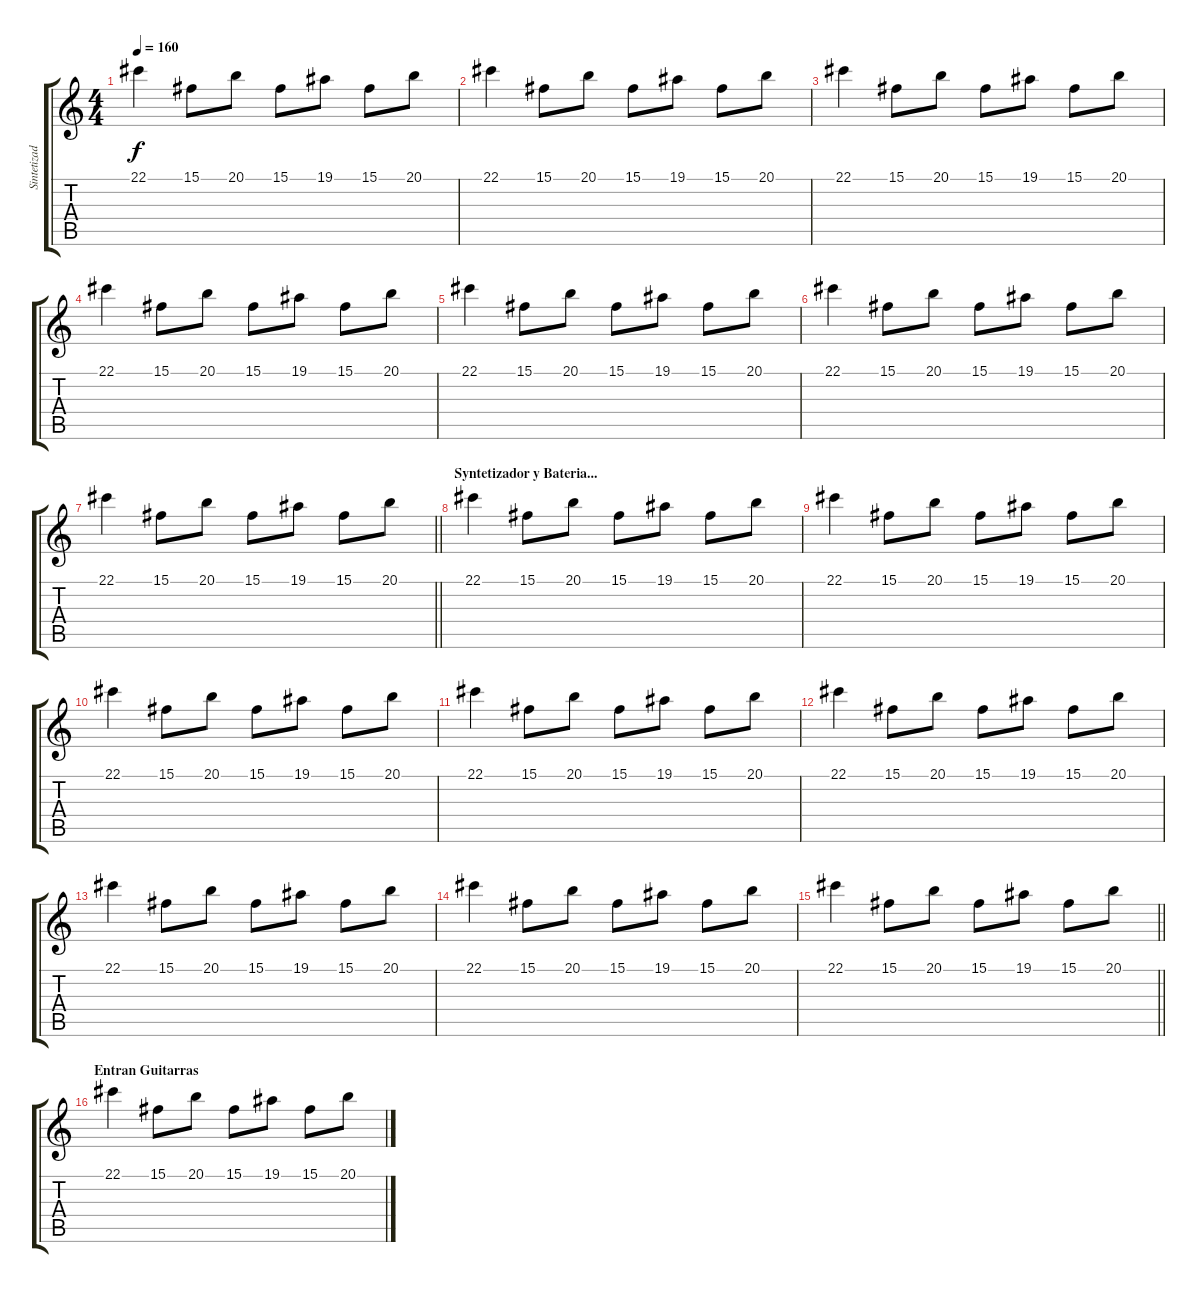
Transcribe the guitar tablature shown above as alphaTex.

\track ("Sintetizador" "Sintetizad") {instrument lead2sawtooth}
\staff {score tabs}
\tuning (Eb4 Bb3 Gb3 Db3 Ab2 Eb2) {hide}
\ts (4 4)
\tempo 160
\clef g2
\ks c
22.1.4{dy f} 15.1.8 20.1.8 15.1.8 19.1.8 15.1.8 20.1.8 |
22.1.4 15.1.8 20.1.8 15.1.8 19.1.8 15.1.8 20.1.8 |
22.1.4 15.1.8 20.1.8 15.1.8 19.1.8 15.1.8 20.1.8 |
22.1.4 15.1.8 20.1.8 15.1.8 19.1.8 15.1.8 20.1.8 |
22.1.4 15.1.8 20.1.8 15.1.8 19.1.8 15.1.8 20.1.8 |
22.1.4 15.1.8 20.1.8 15.1.8 19.1.8 15.1.8 20.1.8 |
\barLineRight lightlight
22.1.4 15.1.8 20.1.8 15.1.8 19.1.8 15.1.8 20.1.8 |
\section ("" "Syntetizador y Bateria...")
22.1.4 15.1.8 20.1.8 15.1.8 19.1.8 15.1.8 20.1.8 |
22.1.4 15.1.8 20.1.8 15.1.8 19.1.8 15.1.8 20.1.8 |
22.1.4 15.1.8 20.1.8 15.1.8 19.1.8 15.1.8 20.1.8 |
22.1.4 15.1.8 20.1.8 15.1.8 19.1.8 15.1.8 20.1.8 |
22.1.4 15.1.8 20.1.8 15.1.8 19.1.8 15.1.8 20.1.8 |
22.1.4 15.1.8 20.1.8 15.1.8 19.1.8 15.1.8 20.1.8 |
22.1.4 15.1.8 20.1.8 15.1.8 19.1.8 15.1.8 20.1.8 |
\barLineRight lightlight
22.1.4 15.1.8 20.1.8 15.1.8 19.1.8 15.1.8 20.1.8 |
\section ("" "Entran Guitarras")
22.1.4 15.1.8 20.1.8 15.1.8 19.1.8 15.1.8 20.1.8
